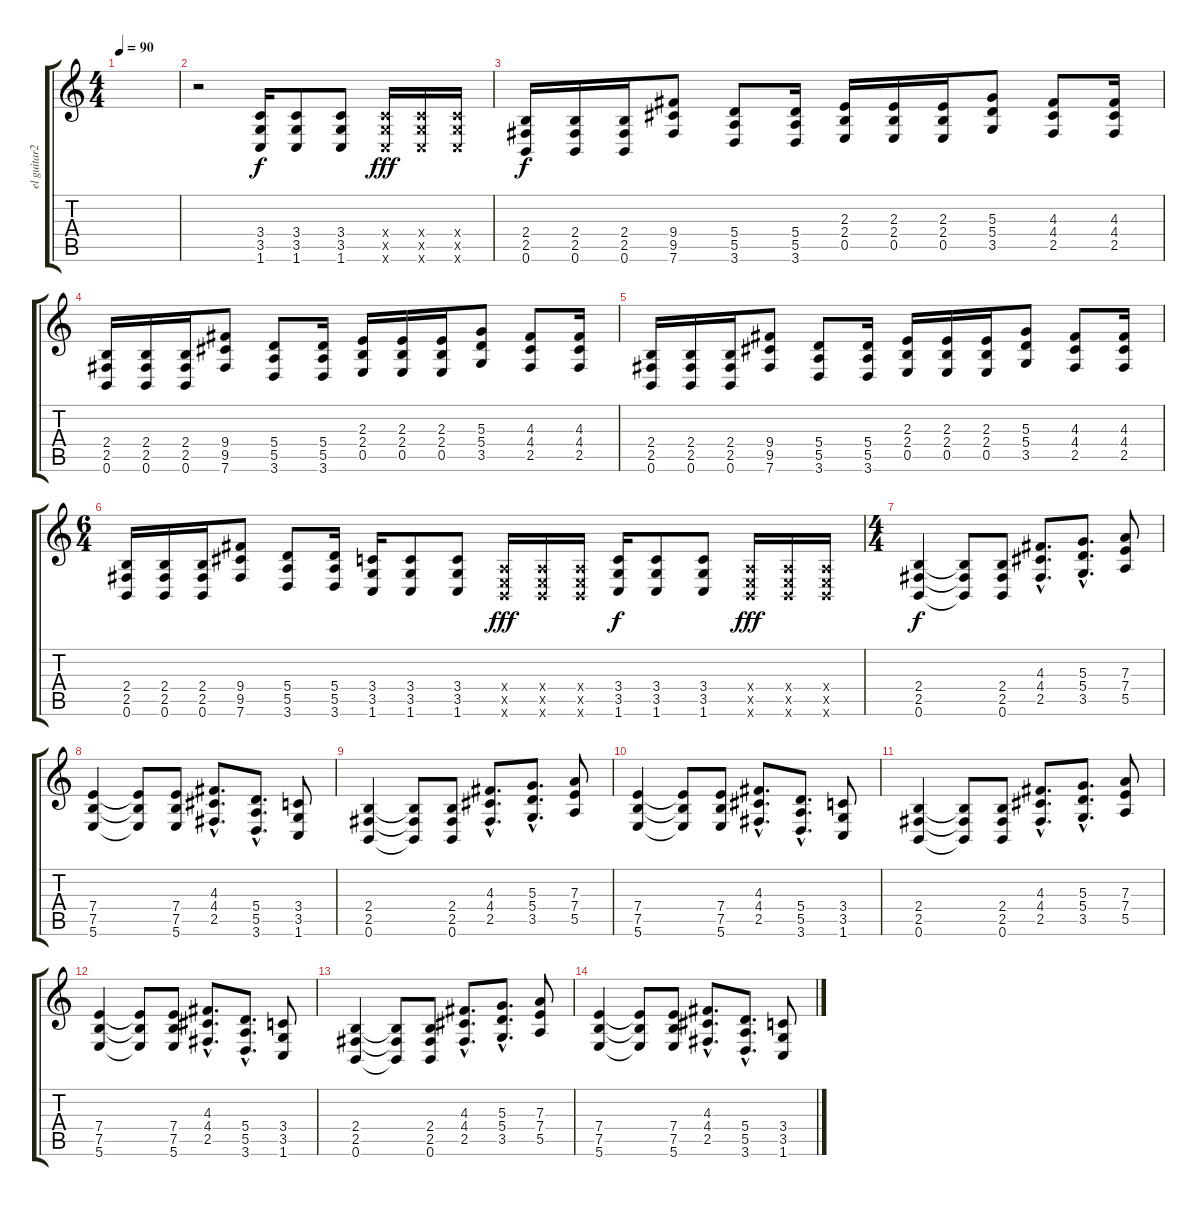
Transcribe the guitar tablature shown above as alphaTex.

\track ("el guitar2" "el guitar2") {instrument distortionguitar}
\staff {score tabs}
\tuning (B3 Gb3 D3 A2 E2 B1) {hide}
\ts (4 4)
\tempo 90
\clef g2
\ks c
|
r.2 (3.4 3.5 1.6).16 (3.4 3.5 1.6).8 (3.4 3.5 1.6).8 (3.4{x} 3.5{x} 1.6{x}).16{dy fff} (3.4{x} 3.5{x} 1.6{x}).16 (3.4{x} 3.5{x} 1.6{x}).16 |
(2.4 2.5 0.6).16{dy f} (2.4 2.5 0.6).16 (2.4 2.5 0.6).16 (9.4 9.5 7.6).8 (5.4 5.5 3.6).8 (5.4 5.5 3.6).16 (2.3 2.4 0.5).16 (2.3 2.4 0.5).16 (2.3 2.4 0.5).16 (5.3 5.4 3.5).8 (4.3 4.4 2.5).8 (4.3 4.4 2.5).16 |
(2.4 2.5 0.6).16 (2.4 2.5 0.6).16 (2.4 2.5 0.6).16 (9.4 9.5 7.6).8 (5.4 5.5 3.6).8 (5.4 5.5 3.6).16 (2.3 2.4 0.5).16 (2.3 2.4 0.5).16 (2.3 2.4 0.5).16 (5.3 5.4 3.5).8 (4.3 4.4 2.5).8 (4.3 4.4 2.5).16 |
(2.4 2.5 0.6).16 (2.4 2.5 0.6).16 (2.4 2.5 0.6).16 (9.4 9.5 7.6).8 (5.4 5.5 3.6).8 (5.4 5.5 3.6).16 (2.3 2.4 0.5).16 (2.3 2.4 0.5).16 (2.3 2.4 0.5).16 (5.3 5.4 3.5).8 (4.3 4.4 2.5).8 (4.3 4.4 2.5).16 |
\ts (6 4)
(2.4 2.5 0.6).16 (2.4 2.5 0.6).16 (2.4 2.5 0.6).16 (9.4 9.5 7.6).8 (5.4 5.5 3.6).8 (5.4 5.5 3.6).16 (3.4 3.5 1.6).16 (3.4 3.5 1.6).8 (3.4 3.5 1.6).8 (0.4{x} 0.5{x} 0.6{x}).16{dy fff} (0.4{x} 0.5{x} 0.6{x}).16 (0.4{x} 0.5{x} 0.6{x}).16 (3.4 3.5 1.6).16{dy f} (3.4 3.5 1.6).8 (3.4 3.5 1.6).8 (0.4{x} 0.5{x} 0.6{x}).16{dy fff} (0.4{x} 0.5{x} 0.6{x}).16 (0.4{x} 0.5{x} 0.6{x}).16 |
\ts (4 4)
(2.4 2.5 0.6).4{dy f} (2.4{t} 2.5{t} 0.6{t}).8 (2.4 2.5 0.6).8 (4.3{hac} 4.4{hac} 2.5{hac}).8{d} (5.3{hac} 5.4{hac} 3.5{hac}).8{d} (7.3 7.4 5.5).8 |
(7.4 7.5 5.6).4 (7.4{t} 7.5{t} 5.6{t}).8 (7.4 7.5 5.6).8 (4.3{hac} 4.4{hac} 2.5{hac}).8{d} (5.4{hac} 5.5{hac} 3.6{hac}).8{d} (3.4 3.5 1.6).8 |
(2.4 2.5 0.6).4 (2.4{t} 2.5{t} 0.6{t}).8 (2.4 2.5 0.6).8 (4.3{hac} 4.4{hac} 2.5{hac}).8{d} (5.3{hac} 5.4{hac} 3.5{hac}).8{d} (7.3 7.4 5.5).8 |
(7.4 7.5 5.6).4 (7.4{t} 7.5{t} 5.6{t}).8 (7.4 7.5 5.6).8 (4.3{hac} 4.4{hac} 2.5{hac}).8{d} (5.4{hac} 5.5{hac} 3.6{hac}).8{d} (3.4 3.5 1.6).8 |
(2.4 2.5 0.6).4 (2.4{t} 2.5{t} 0.6{t}).8 (2.4 2.5 0.6).8 (4.3{hac} 4.4{hac} 2.5{hac}).8{d} (5.3{hac} 5.4{hac} 3.5{hac}).8{d} (7.3 7.4 5.5).8 |
(7.4 7.5 5.6).4 (7.4{t} 7.5{t} 5.6{t}).8 (7.4 7.5 5.6).8 (4.3{hac} 4.4{hac} 2.5{hac}).8{d} (5.4{hac} 5.5{hac} 3.6{hac}).8{d} (3.4 3.5 1.6).8 |
(2.4 2.5 0.6).4 (2.4{t} 2.5{t} 0.6{t}).8 (2.4 2.5 0.6).8 (4.3{hac} 4.4{hac} 2.5{hac}).8{d} (5.3{hac} 5.4{hac} 3.5{hac}).8{d} (7.3 7.4 5.5).8 |
(7.4 7.5 5.6).4 (7.4{t} 7.5{t} 5.6{t}).8 (7.4 7.5 5.6).8 (4.3{hac} 4.4{hac} 2.5{hac}).8{d} (5.4{hac} 5.5{hac} 3.6{hac}).8{d} (3.4 3.5 1.6).8
